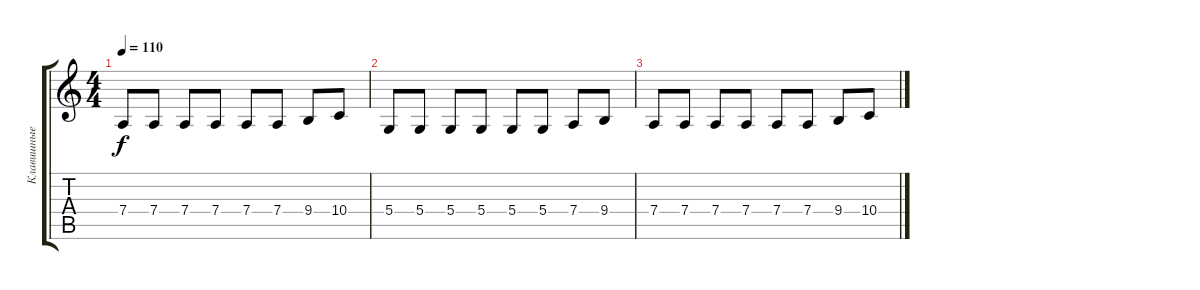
\track ("Клавишные" "Клавишные") {instrument shakuhachi}
\staff {score tabs}
\tuning (E4 B3 G3 D3 A2 E2) {hide}
\ts (4 4)
\tempo 110
\clef g2
\ks c
7.4.8{dy f} 7.4.8 7.4.8 7.4.8 7.4.8 7.4.8 9.4.8 10.4.8 |
5.4.8 5.4.8 5.4.8 5.4.8 5.4.8 5.4.8 7.4.8 9.4.8 |
7.4.8 7.4.8 7.4.8 7.4.8 7.4.8 7.4.8 9.4.8 10.4.8
